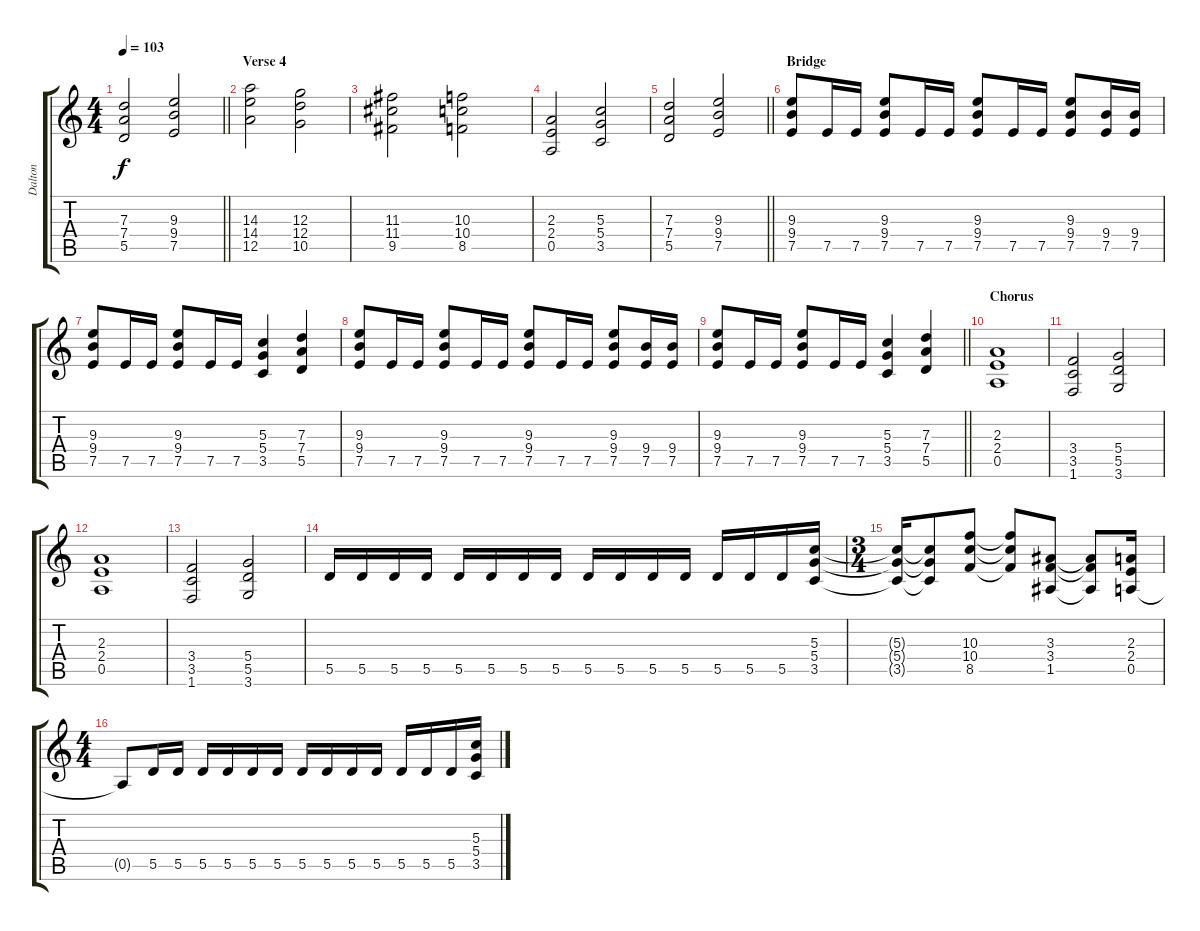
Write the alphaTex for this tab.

\track ("Dalton" "Dalton") {instrument overdrivenguitar}
\staff {score tabs}
\tuning (E4 B3 G3 D3 A2 E2) {hide}
\ts (4 4)
\tempo 103
\clef g2
\barLineRight lightlight
\ks c
(7.3 7.4 5.5).2{dy f} (9.3 9.4 7.5).2 |
\section ("" "Verse 4")
(14.3 14.4 12.5).2 (12.3 12.4 10.5).2 |
(11.3 11.4 9.5).2 (10.3 10.4 8.5).2 |
(2.3 2.4 0.5).2 (5.3 5.4 3.5).2 |
\barLineRight lightlight
(7.3 7.4 5.5).2 (9.3 9.4 7.5).2 |
\section ("" "Bridge")
(9.3 9.4 7.5).8 7.5.16 7.5.16 (9.3 9.4 7.5).8 7.5.16 7.5.16 (9.3 9.4 7.5).8 7.5.16 7.5.16 (9.3 9.4 7.5).8 (9.4 7.5).16 (9.4 7.5).16 |
(9.3 9.4 7.5).8 7.5.16 7.5.16 (9.3 9.4 7.5).8 7.5.16 7.5.16 (5.3 5.4 3.5).4 (7.3 7.4 5.5).4 |
(9.3 9.4 7.5).8 7.5.16 7.5.16 (9.3 9.4 7.5).8 7.5.16 7.5.16 (9.3 9.4 7.5).8 7.5.16 7.5.16 (9.3 9.4 7.5).8 (9.4 7.5).16 (9.4 7.5).16 |
\barLineRight lightlight
(9.3 9.4 7.5).8 7.5.16 7.5.16 (9.3 9.4 7.5).8 7.5.16 7.5.16 (5.3 5.4 3.5).4 (7.3 7.4 5.5).4 |
\section ("" "Chorus")
(2.3 2.4 0.5).1 |
(3.4 3.5 1.6).2 (5.4 5.5 3.6).2 |
(2.3 2.4 0.5).1 |
(3.4 3.5 1.6).2 (5.4 5.5 3.6).2 |
5.5.16 5.5.16 5.5.16 5.5.16 5.5.16 5.5.16 5.5.16 5.5.16 5.5.16 5.5.16 5.5.16 5.5.16 5.5.16 5.5.16 5.5.16 (5.3 5.4 3.5).16 |
\ts (3 4)
(5.3{t} 5.4{t} 3.5{t}).16 (5.3{t} 5.4{t} 3.5{t}).8 (10.3 10.4 8.5).8 (10.3{t} 10.4{t} 8.5{t}).8 (3.3 3.4 1.5).8 (3.3{t} 3.4{t} 1.5{t}).8 (2.3 2.4 0.5).16 |
\ts (4 4)
0.5{t}.8 5.5.16 5.5.16 5.5.16 5.5.16 5.5.16 5.5.16 5.5.16 5.5.16 5.5.16 5.5.16 5.5.16 5.5.16 5.5.16 (5.3 5.4 3.5).16
